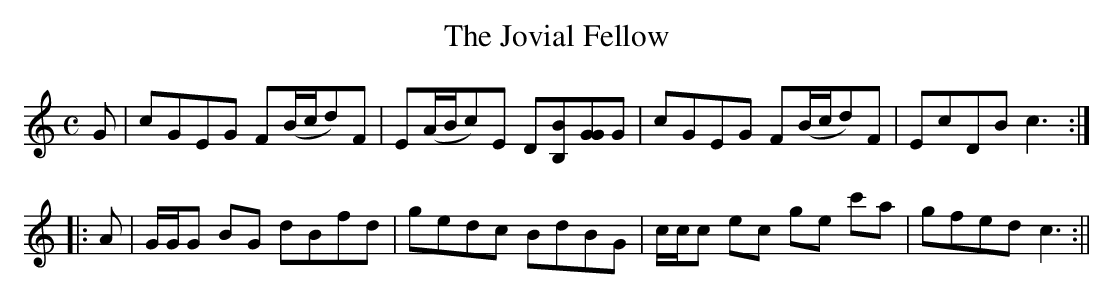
X:1
T:Jovial Fellow, The
M:C
L:1/8
K:C
G|cGEG F(B/c/d)F|E(A/B/c)E D[B,B][G.G]G|cGEG F(B/c/d)F|EcDB c3:|
|:A|G/G/G BG dBfd|gedc BdBG|c/c/c ec ge c'a|gfed c3:||
